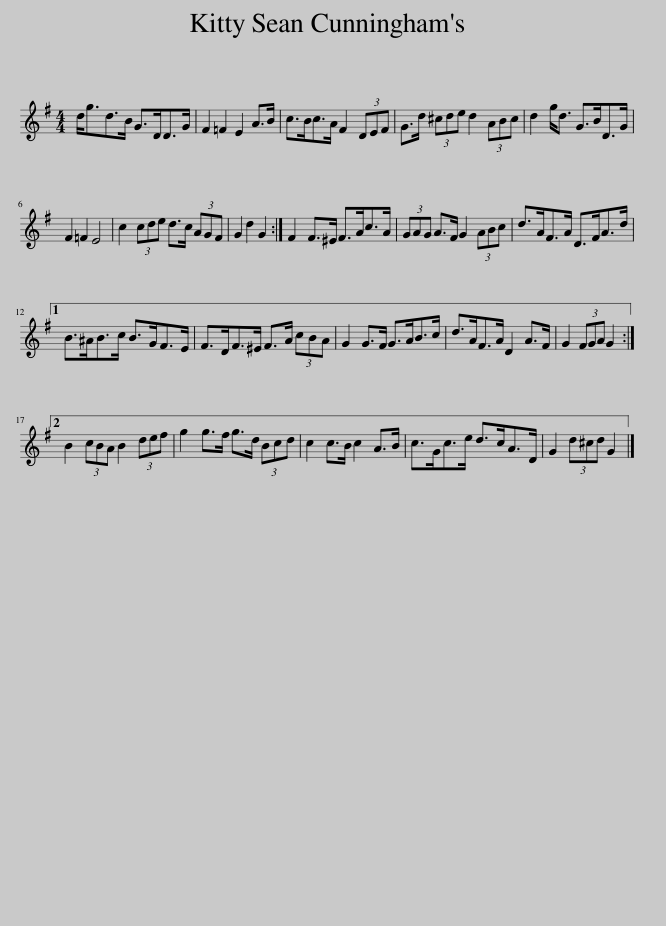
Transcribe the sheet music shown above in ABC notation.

X:1
L:1/8
M:4/4
I:linebreak $
K:G
V:1 treble
V:1
 d<gd>B G>DD>G | F2 =F2 E2 A>B | c>Bc>A F2 (3DEF | G>d (3^cde d2 (3ABc | d2 g<d G>BD>G |$ %5
 F2 =F2 E4 | c2 (3cde d>c (3AGF | G2 d2 G2 :| F2 F>^E F>Ac>A | (3GAG A>F G2 (3ABc | %10
 d>AF>A D>FA>d |1$ B>^AB>c B>GF>E | F>DF>^E F>A (3cBA | G2 G>F G>AB>c | d>AF>A D2 A>F | %15
 G2 (3FGA G2 :|2$ B2 (3cBA B2 (3def | g2 g>f g>d (3Bcd | c2 c>B c2 A>B | c>Gc>e d>cA>D | %20
 G2 (3d^cd G2 |] %21
